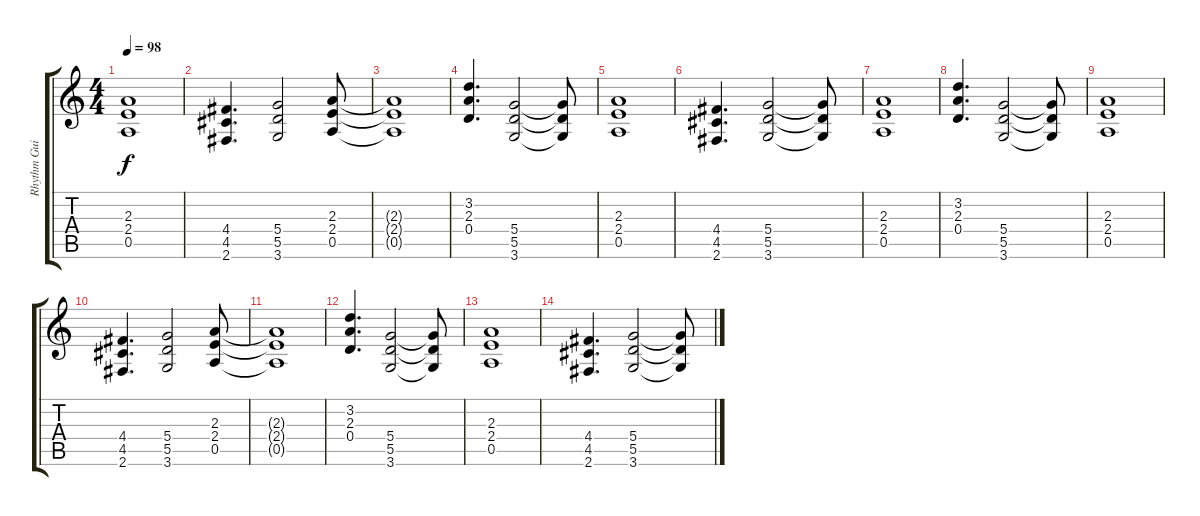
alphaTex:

\track ("Rhythm Guitar" "Rhythm Gui") {instrument overdrivenguitar}
\staff {score tabs}
\tuning (E4 B3 G3 D3 A2 E2) {hide}
\ts (4 4)
\tempo 98
\clef g2
\ks c
(2.3 2.4 0.5).1{dy f} |
(4.4 4.5 2.6).4{d} (5.4 5.5 3.6).2 (2.3 2.4 0.5).8 |
(2.3{t} 2.4{t} 0.5{t}).1 |
(3.2 2.3 0.4).4{d} (5.4 5.5 3.6).2 (5.4{t} 5.5{t} 3.6{t}).8 |
(2.3 2.4 0.5).1 |
(4.4 4.5 2.6).4{d} (5.4 5.5 3.6).2 (5.4{t} 5.5{t} 3.6{t}).8 |
(2.3 2.4 0.5).1 |
(3.2 2.3 0.4).4{d} (5.4 5.5 3.6).2 (5.4{t} 5.5{t} 3.6{t}).8 |
(2.3 2.4 0.5).1 |
(4.4 4.5 2.6).4{d} (5.4 5.5 3.6).2 (2.3 2.4 0.5).8 |
(2.3{t} 2.4{t} 0.5{t}).1 |
(3.2 2.3 0.4).4{d} (5.4 5.5 3.6).2 (5.4{t} 5.5{t} 3.6{t}).8 |
(2.3 2.4 0.5).1 |
(4.4 4.5 2.6).4{d} (5.4 5.5 3.6).2 (5.4{t} 5.5{t} 3.6{t}).8
